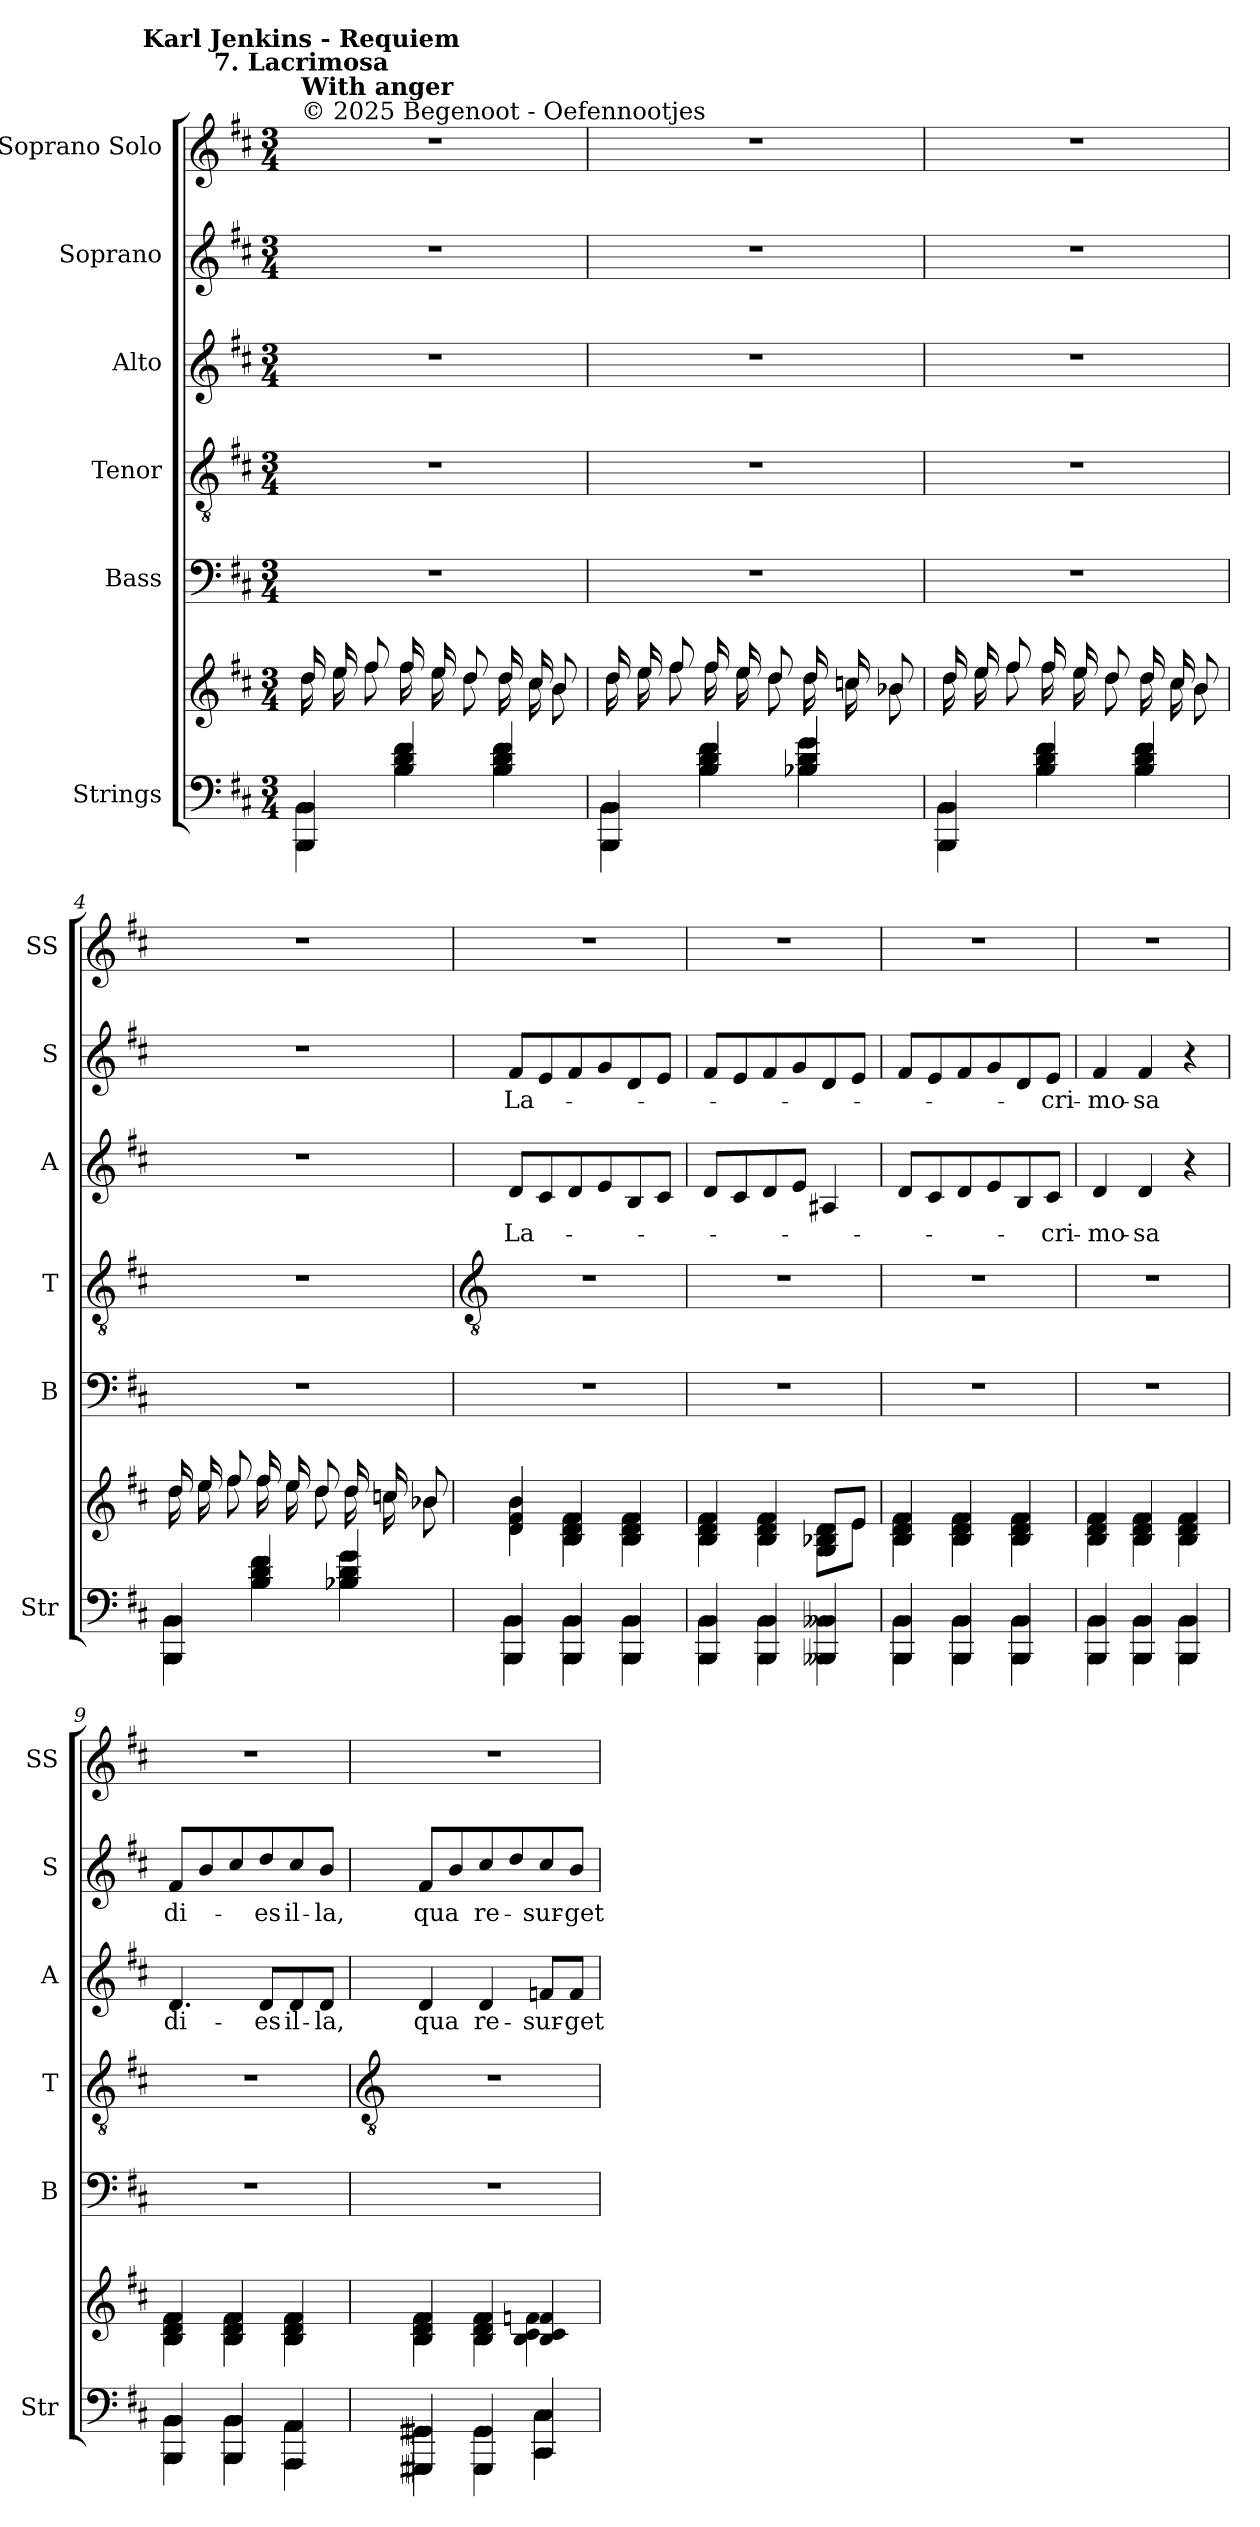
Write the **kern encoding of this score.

**kern	**kern	**kern	**kern	**kern	**text	**kern	**text	**kern
*part6	*part6	*part5	*part4	*part3	*part3	*part2	*part2	*part1
*staff7	*staff6	*staff5	*staff4	*staff3	*staff3	*staff2	*staff2	*staff1
*I"Strings	*	*I"Bass	*I"Tenor	*I"Alto	*	*I"Soprano	*	*I"Soprano Solo
*I'Str	*	*I'B	*I'T	*I'A	*	*I'S	*	*I'SS
*clefF4	*clefG2	*clefF4	*clefGv2	*clefG2	*	*clefG2	*	*clefG2
*k[f#c#]	*k[f#c#]	*k[f#c#]	*k[f#c#]	*k[f#c#]	*	*k[f#c#]	*	*k[f#c#]
*D:	*D:	*D:	*D:	*D:	*	*D:	*	*D:
*M3/4	*M3/4	*M3/4	*M3/4	*M3/4	*	*M3/4	*	*M3/4
*MM56	*MM56	*MM56	*MM56	*MM56	*	*MM56	*	*MM56
=1	=1	=1	=1	=1	=1	=1	=1	=1
*^	*^	*	*	*	*	*	*	*
!	!	!	!	!	!	!	!	!	!	!LO:TX:a:t=© 2025 Begenoot  -  Oefennootjes
!	!	!	!	!	!	!	!	!	!	!LO:TX:a:B:t=With anger
!	!	!	!	!	!	!	!	!	!	!LO:TX:a:B:cj:t=Karl Jenkins - Requiem\n7. Lacrimosa
!	!	!	!	!LO:N:vis=1	!LO:N:vis=1	!LO:N:vis=1	!	!LO:N:vis=1	!	!LO:N:vis=1
4BBB/ 4BB/	4BBB\ 4BB\	16dd/LL	16dd\LL	2.r	2.r	2.r	.	2.r	.	2.r
.	.	16ee/	16ee\	.	.	.	.	.	.	.
.	.	8ff#/	8ff#\	.	.	.	.	.	.	.
4B/ 4d/ 4f#/	4B\ 4d\ 4f#\	16ff#/L	16ff#\L	.	.	.	.	.	.	.
.	.	16ee/	16ee\	.	.	.	.	.	.	.
.	.	8dd/	8dd\	.	.	.	.	.	.	.
4B/ 4d/ 4f#/	4B\ 4d\ 4f#\	16dd/L	16dd\L	.	.	.	.	.	.	.
.	.	16cc#/	16cc#\	.	.	.	.	.	.	.
.	.	8b/J	8b\J	.	.	.	.	.	.	.
=2	=2	=2	=2	=2	=2	=2	=2	=2	=2	=2
!	!	!	!	!LO:N:vis=1	!LO:N:vis=1	!LO:N:vis=1	!	!LO:N:vis=1	!	!LO:N:vis=1
4BBB/ 4BB/	4BBB\ 4BB\	16dd/LL	16dd\LL	2.r	2.r	2.r	.	2.r	.	2.r
.	.	16ee/	16ee\	.	.	.	.	.	.	.
.	.	8ff#/	8ff#\	.	.	.	.	.	.	.
4B/ 4d/ 4f#/	4B\ 4d\ 4f#\	16ff#/L	16ff#\L	.	.	.	.	.	.	.
.	.	16ee/	16ee\	.	.	.	.	.	.	.
.	.	8dd/	8dd\	.	.	.	.	.	.	.
4B-X/ 4d/ 4g/	4B-X\ 4d\ 4g\	16dd/L	16dd\L	.	.	.	.	.	.	.
.	.	16ccn/	16ccn\	.	.	.	.	.	.	.
.	.	8b-X/J	8b-X\J	.	.	.	.	.	.	.
=3	=3	=3	=3	=3	=3	=3	=3	=3	=3	=3
!	!	!	!	!LO:N:vis=1	!LO:N:vis=1	!LO:N:vis=1	!	!LO:N:vis=1	!	!LO:N:vis=1
4BBB/ 4BB/	4BBB\ 4BB\	16dd/LL	16dd\LL	2.r	2.r	2.r	.	2.r	.	2.r
.	.	16ee/	16ee\	.	.	.	.	.	.	.
.	.	8ff#/	8ff#\	.	.	.	.	.	.	.
4B/ 4d/ 4f#/	4B\ 4d\ 4f#\	16ff#/L	16ff#\L	.	.	.	.	.	.	.
.	.	16ee/	16ee\	.	.	.	.	.	.	.
.	.	8dd/	8dd\	.	.	.	.	.	.	.
4B/ 4d/ 4f#/	4B\ 4d\ 4f#\	16dd/L	16dd\L	.	.	.	.	.	.	.
.	.	16cc#/	16cc#\	.	.	.	.	.	.	.
.	.	8b/J	8b\J	.	.	.	.	.	.	.
=4	=4	=4	=4	=4	=4	=4	=4	=4	=4	=4
!	!	!	!	!LO:N:vis=1	!LO:N:vis=1	!LO:N:vis=1	!	!LO:N:vis=1	!	!LO:N:vis=1
4BBB/ 4BB/	4BBB\ 4BB\	16dd/LL	16dd\LL	2.r	2.r	2.r	.	2.r	.	2.r
.	.	16ee/	16ee\	.	.	.	.	.	.	.
.	.	8ff#/	8ff#\	.	.	.	.	.	.	.
4B/ 4d/ 4f#/	4B\ 4d\ 4f#\	16ff#/L	16ff#\L	.	.	.	.	.	.	.
.	.	16ee/	16ee\	.	.	.	.	.	.	.
.	.	8dd/	8dd\	.	.	.	.	.	.	.
4B-X/ 4d/ 4g/	4B-X\ 4d\ 4g\	16dd/L	16dd\L	.	.	.	.	.	.	.
.	.	16ccn/	16ccn\	.	.	.	.	.	.	.
.	.	8b-X/J	8b-X\J	.	.	.	.	.	.	.
!!LO:LB:g=z
=5	=5	=5	=5	=5	=5	=5	=5	=5	=5	=5
*	*	*	*	*	*clefGv2	*	*	*	*	*
!	!	!	!	!LO:N:vis=1	!LO:N:vis=1	!	!LO:LY:b	!	!LO:LY:b	!LO:N:vis=1
4BBB/ 4BB/	4BBB\ 4BB\	4d/ 4f#/ 4b/	4d\ 4f#\ 4b\	2.r	2.r	8dL	La-	8f#L	La-	2.r
.	.	.	.	.	.	8c#	.	8e	.	.
4BBB/ 4BB/	4BBB\ 4BB\	4B/ 4d/ 4f#/	4B\ 4d\ 4f#\	.	.	8d	.	8f#	.	.
.	.	.	.	.	.	8e	.	8g	.	.
4BBB/ 4BB/	4BBB\ 4BB\	4B/ 4d/ 4f#/	4B\ 4d\ 4f#\	.	.	8B	.	8d	.	.
.	.	.	.	.	.	8c#J	.	8eJ	.	.
=6	=6	=6	=6	=6	=6	=6	=6	=6	=6	=6
!	!	!	!	!LO:N:vis=1	!LO:N:vis=1	!	!	!	!	!LO:N:vis=1
4BBB/ 4BB/	4BBB\ 4BB\	4B/ 4d/ 4f#/	4B\ 4d\ 4f#\	2.r	2.r	8dL	.	8f#L	.	2.r
.	.	.	.	.	.	8c#	.	8e	.	.
4BBB/ 4BB/	4BBB\ 4BB\	4B/ 4d/ 4f#/	4B\ 4d\ 4f#\	.	.	8d	.	8f#	.	.
.	.	.	.	.	.	8eJ	.	8g	.	.
4BBB-X/ 4BB-X/	4BBB-X\ 4BB-X\	8G/ 8B-X/ 8d/L	8G\ 8B-X\ 8d\L	.	.	4A#X	.	8d	.	.
.	.	8e/J	8e\J	.	.	.	.	8eJ	.	.
=7	=7	=7	=7	=7	=7	=7	=7	=7	=7	=7
!	!	!	!	!LO:N:vis=1	!LO:N:vis=1	!	!	!	!	!LO:N:vis=1
4BBB/ 4BB/	4BBB\ 4BB\	4B/ 4d/ 4f#/	4B\ 4d\ 4f#\	2.r	2.r	8dL	.	8f#L	.	2.r
.	.	.	.	.	.	8c#	.	8e	.	.
4BBB/ 4BB/	4BBB\ 4BB\	4B/ 4d/ 4f#/	4B\ 4d\ 4f#\	.	.	8d	.	8f#	.	.
.	.	.	.	.	.	8e	.	8g	.	.
4BBB/ 4BB/	4BBB\ 4BB\	4B/ 4d/ 4f#/	4B\ 4d\ 4f#\	.	.	8B	.	8d	.	.
!	!	!	!	!	!	!	!LO:LY:b	!	!LO:LY:b	!
.	.	.	.	.	.	8c#J	-cri-	8eJ	-cri-	.
=8	=8	=8	=8	=8	=8	=8	=8	=8	=8	=8
!	!	!	!	!LO:N:vis=1	!LO:N:vis=1	!	!LO:LY:b	!	!LO:LY:b	!LO:N:vis=1
4BBB/ 4BB/	4BBB\ 4BB\	4B/ 4d/ 4f#/	4B\ 4d\ 4f#\	2.r	2.r	4d	-mo-	4f#	-mo-	2.r
!	!	!	!	!	!	!	!LO:LY:b	!	!LO:LY:b	!
4BBB/ 4BB/	4BBB\ 4BB\	4B/ 4d/ 4f#/	4B\ 4d\ 4f#\	.	.	4d	-sa	4f#	-sa	.
4BBB/ 4BB/	4BBB\ 4BB\	4B/ 4d/ 4f#/	4B\ 4d\ 4f#\	.	.	4r	.	4r	.	.
=9	=9	=9	=9	=9	=9	=9	=9	=9	=9	=9
!	!	!	!	!LO:N:vis=1	!LO:N:vis=1	!	!LO:LY:b	!	!LO:LY:b	!LO:N:vis=1
4BBB/ 4BB/	4BBB\ 4BB\	4B/ 4d/ 4f#/	4B\ 4d\ 4f#\	2.r	2.r	4.d	di-	8f#L	di-	2.r
.	.	.	.	.	.	.	.	8b	.	.
4BBB/ 4BB/	4BBB\ 4BB\	4B/ 4d/ 4f#/	4B\ 4d\ 4f#\	.	.	.	.	8cc#	.	.
!	!	!	!	!	!	!	!LO:LY:b	!	!LO:LY:b	!
.	.	.	.	.	.	8dL	-es	8dd	-es	.
!	!	!	!	!	!	!	!LO:LY:b	!	!LO:LY:b	!
4AAA/ 4AA/	4AAA\ 4AA\	4B/ 4d/ 4f#/	4B\ 4d\ 4f#\	.	.	8d	il-	8cc#	il-	.
!	!	!	!	!	!	!	!LO:LY:b	!	!LO:LY:b	!
.	.	.	.	.	.	8dJ	-la,	8bJ	-la,	.
!!LO:LB:g=z
=10	=10	=10	=10	=10	=10	=10	=10	=10	=10	=10
*	*	*	*	*	*clefGv2	*	*	*	*	*
!	!	!	!	!LO:N:vis=1	!LO:N:vis=1	!	!LO:LY:b	!	!LO:LY:b	!LO:N:vis=1
4GGG#X/ 4GG#X/	4GGG#X\ 4GG#X\	4B/ 4d/ 4f#/	4B\ 4d\ 4f#\	2.r	2.r	4d	qua	8f#L	qua	2.r
.	.	.	.	.	.	.	.	8b	.	.
!	!	!	!	!	!	!	!LO:LY:b	!	!LO:LY:b	!
4GGG#/ 4GG#/	4GGG#\ 4GG#\	4B/ 4d/ 4f#/	4B\ 4d\ 4f#\	.	.	4d	re-	8cc#	re-	.
.	.	.	.	.	.	.	.	8dd	.	.
!	!	!	!	!	!	!	!LO:LY:b	!	!LO:LY:b	!
4CC#/ 4C#/	4CC#\ 4C#\	4B/ 4c#/ 4fn/	4B\ 4c#\ 4fn\	.	.	8fnL	-sur-	8cc#	-sur-	.
!	!	!	!	!	!	!	!LO:LY:b	!	!LO:LY:b	!
.	.	.	.	.	.	8fJ	-get	8bJ	-get	.
*v	*v	*	*	*	*	*	*	*	*	*
*	*v	*v	*	*	*	*	*	*	*
=	=	=	=	=	=	=	=	=
*-	*-	*-	*-	*-	*-	*-	*-	*-
